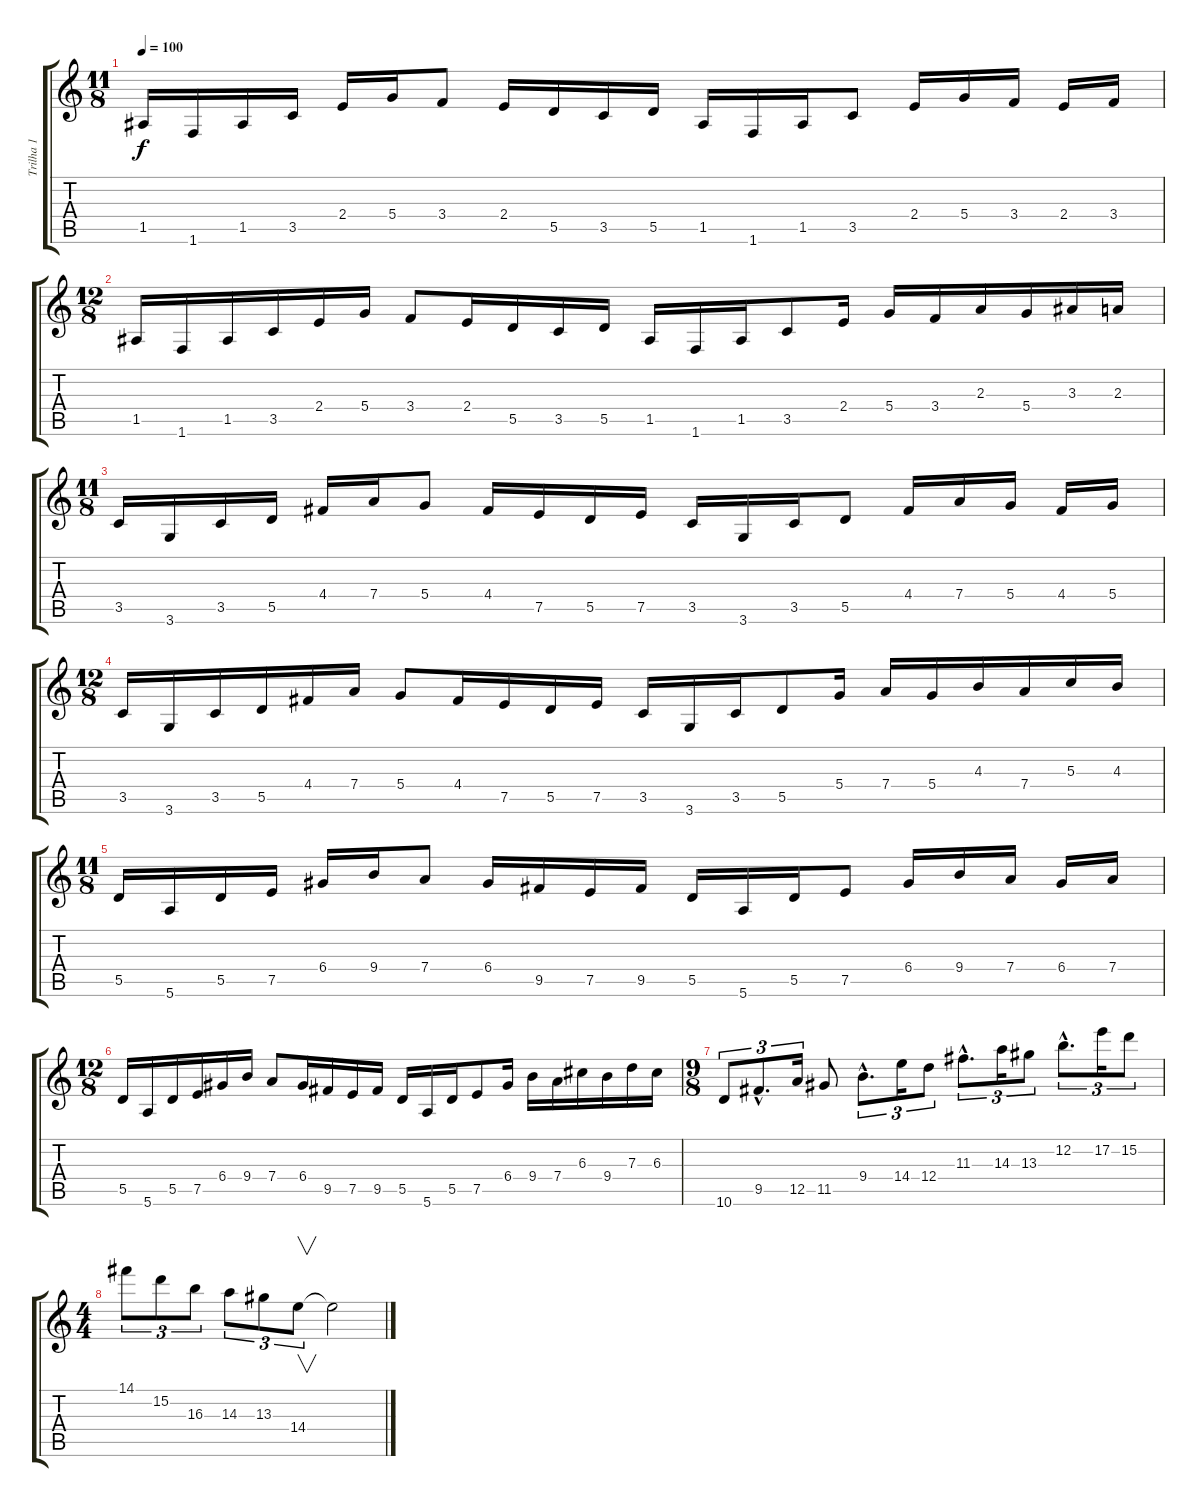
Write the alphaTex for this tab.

\track ("Trilha 1" "Trilha 1") {instrument distortionguitar}
\staff {score tabs}
\tuning (E4 B3 G3 D3 A2 E2) {hide}
\ts (11 8)
\tempo 100
\clef g2
\ks c
1.5.16{dy f instrument distortionguitar} 1.6.16 1.5.16 3.5.16 2.4.16 5.4.16 3.4.8 2.4.16 5.5.16 3.5.16 5.5.16 1.5.16 1.6.16 1.5.16 3.5.8 2.4.16 5.4.16 3.4.16 2.4.16 3.4.16 |
\ts (12 8)
1.5.16 1.6.16 1.5.16 3.5.16 2.4.16 5.4.16 3.4.8 2.4.16 5.5.16 3.5.16 5.5.16 1.5.16 1.6.16 1.5.16 3.5.8 2.4.16 5.4.16 3.4.16 2.3.16 5.4.16 3.3.16 2.3.16 |
\ts (11 8)
3.5.16 3.6.16 3.5.16 5.5.16 4.4.16 7.4.16 5.4.8 4.4.16 7.5.16 5.5.16 7.5.16 3.5.16 3.6.16 3.5.16 5.5.8 4.4.16 7.4.16 5.4.16 4.4.16 5.4.16 |
\ts (12 8)
3.5.16 3.6.16 3.5.16 5.5.16 4.4.16 7.4.16 5.4.8 4.4.16 7.5.16 5.5.16 7.5.16 3.5.16 3.6.16 3.5.16 5.5.8 5.4.16 7.4.16 5.4.16 4.3.16 7.4.16 5.3.16 4.3.16 |
\ts (11 8)
5.5.16 5.6.16 5.5.16 7.5.16 6.4.16 9.4.16 7.4.8 6.4.16 9.5.16 7.5.16 9.5.16 5.5.16 5.6.16 5.5.16 7.5.8 6.4.16 9.4.16 7.4.16 6.4.16 7.4.16 |
\ts (12 8)
5.5.16 5.6.16 5.5.16 7.5.16 6.4.16 9.4.16 7.4.8 6.4.16 9.5.16 7.5.16 9.5.16 5.5.16 5.6.16 5.5.16 7.5.8 6.4.16 9.4.16 7.4.16 6.3.16 9.4.16 7.3.16 6.3.16 |
\ts (9 8)
10.6.8{tu (3 2)} 9.5{hac}.8{d tu (3 2)} 12.5.16{tu (3 2)} 11.5.8 9.4{hac}.8{d tu (3 2)} 14.4.16{tu (3 2)} 12.4.8{tu (3 2)} 11.3{hac}.8{d tu (3 2)} 14.3.16{tu (3 2)} 13.3.8{tu (3 2)} 12.2{hac}.8{d tu (3 2)} 17.2.16{tu (3 2)} 15.2.8{tu (3 2)} |
\ts (4 4)
14.1.8{tu (3 2)} 15.2.8{tu (3 2)} 16.3.8{tu (3 2)} 14.3.8{tu (3 2)} 13.3.8{tu (3 2)} 14.4.8{v tu (3 2)} 14.4{t}.2
